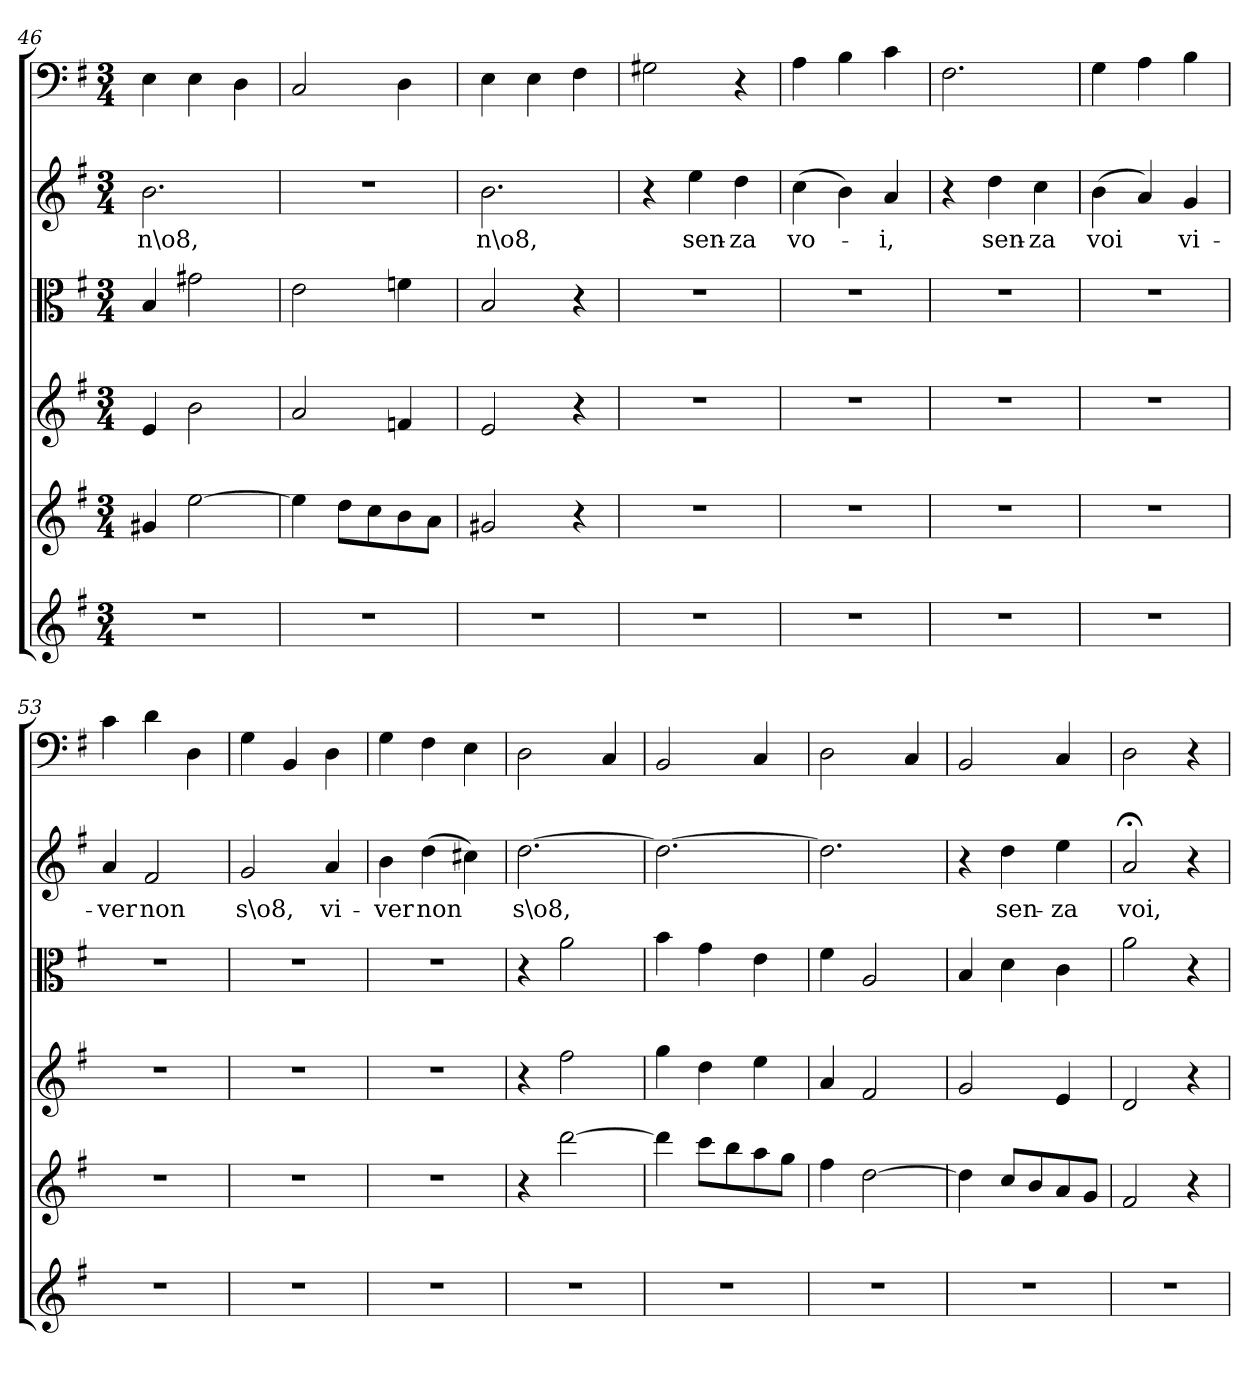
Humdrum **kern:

**kern	**kern	**kern	**kern	**kern	**text	**kern
*part6	*part5	*part4	*part3	*part2	*part2	*part1
*staff6	*staff5	*staff4	*staff3	*staff2	*staff2	*staff1
*clefG2	*clefG2	*clefG2	*clefC3	*clefG2	*	*clefF4
*k[f#]	*k[f#]	*k[f#]	*k[f#]	*k[f#]	*	*k[f#]
*e:	*e:	*e:	*e:	*e:	*	*e:
*M3/4	*M3/4	*M3/4	*M3/4	*M3/4	*	*M3/4
=46	=46	=46	=46	=46	=46	=46
2.r	4g#X/	4e/	4B/	2.b\	n\o8,	4E\
.	[2ee\	2b\	2g#X\	.	.	4E\
.	.	.	.	.	.	4D\
=47	=47	=47	=47	=47	=47	=47
2.r	4ee\]	2a/	2e\	2.r	.	2C/
.	8dd\L	.	.	.	.	.
.	8cc\	.	.	.	.	.
.	8b\	4fn/	4fn\	.	.	4D\
.	8a\J	.	.	.	.	.
=48	=48	=48	=48	=48	=48	=48
2.r	2g#X/	2e/	2B/	2.b\	n\o8,	4E\
.	.	.	.	.	.	4E\
.	4r	4r	4r	.	.	4F#\
=49	=49	=49	=49	=49	=49	=49
2.r	2.r	2.r	2.r	4r	.	2G#X\
.	.	.	.	4ee\	sen-	.
.	.	.	.	4dd\	-za	4r
=50	=50	=50	=50	=50	=50	=50
2.r	2.r	2.r	2.r	(4cc\	vo-	4A\
.	.	.	.	4b\)	.	4B\
.	.	.	.	4a/	-i,	4c\
=51	=51	=51	=51	=51	=51	=51
2.r	2.r	2.r	2.r	4r	.	2.F#\
.	.	.	.	4dd\	sen-	.
.	.	.	.	4cc\	-za	.
=52	=52	=52	=52	=52	=52	=52
2.r	2.r	2.r	2.r	(4b\	voi	4G\
.	.	.	.	4a/)	.	4A\
.	.	.	.	4g/	vi-	4B\
=53	=53	=53	=53	=53	=53	=53
2.r	2.r	2.r	2.r	4a/	-ver	4c\
.	.	.	.	2f#/	non	4d\
.	.	.	.	.	.	4D\
=54	=54	=54	=54	=54	=54	=54
2.r	2.r	2.r	2.r	2g/	s\o8,	4G\
.	.	.	.	.	.	4BB/
.	.	.	.	4a/	vi-	4D\
=55	=55	=55	=55	=55	=55	=55
2.r	2.r	2.r	2.r	4b\	-ver	4G\
.	.	.	.	(4dd\	non	4F#\
.	.	.	.	4cc#X\)	.	4E\
=56	=56	=56	=56	=56	=56	=56
2.r	4r	4r	4r	[2.dd\	s\o8,	2D\
.	[2ddd\	2ff#\	2a\	.	.	.
.	.	.	.	.	.	4C/
=57	=57	=57	=57	=57	=57	=57
2.r	4ddd\]	4gg\	4b\	2.dd\_	.	2BB/
.	8ccc\L	4dd\	4g\	.	.	.
.	8bb\	.	.	.	.	.
.	8aa\	4ee\	4e\	.	.	4C/
.	8gg\J	.	.	.	.	.
=58	=58	=58	=58	=58	=58	=58
2.r	4ff#\	4a/	4f#\	2.dd\]	.	2D\
.	[2dd\	2f#/	2A/	.	.	.
.	.	.	.	.	.	4C/
=59	=59	=59	=59	=59	=59	=59
2.r	4dd\]	2g/	4B/	4r	.	2BB/
.	8cc/L	.	4d\	4dd\	sen-	.
.	8b/	.	.	.	.	.
.	8a/	4e/	4c\	4ee\	-za	4C/
.	8g/J	.	.	.	.	.
=60	=60	=60	=60	=60	=60	=60
2.r	2f#/	2d/	2a\	2a;</	voi,	2D\
.	4r	4r	4r	4r	.	4r
=	=	=	=	=	=	=
*-	*-	*-	*-	*-	*-	*-
